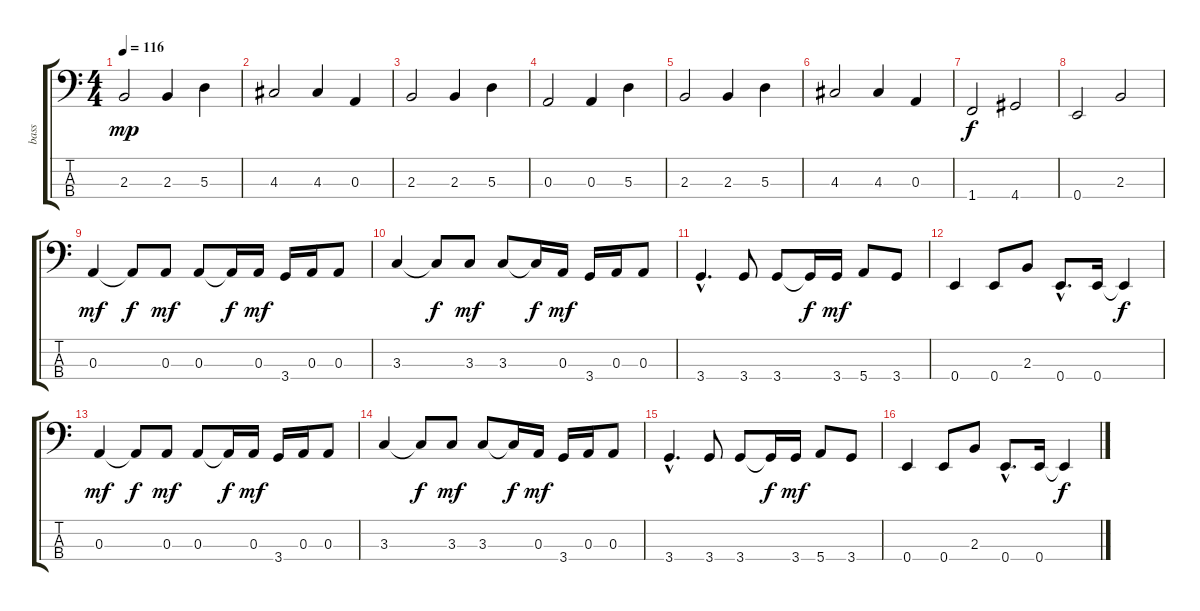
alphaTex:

\track ("bass" "bass") {instrument electricbassfinger}
\staff {score tabs}
\tuning (G2 D2 A1 E1) {hide}
\ts (4 4)
\tempo 116
\clef f4
\ks c
2.3.2{dy mp} 2.3.4 5.3.4 |
4.3.2 4.3.4 0.3.4 |
2.3.2 2.3.4 5.3.4 |
0.3.2 0.3.4 5.3.4 |
2.3.2 2.3.4 5.3.4 |
4.3.2 4.3.4 0.3.4 |
1.4.2{dy f} 4.4.2 |
0.4.2 2.3.2 |
0.3.4{dy mf} 0.3{t}.8{dy f} 0.3.8{dy mf} 0.3.8 0.3{t}.16{dy f} 0.3.16{dy mf} 3.4.16 0.3.16 0.3.8 |
3.3.4 3.3{t}.8{dy f} 3.3.8{dy mf} 3.3.8 3.3{t}.16{dy f} 0.3.16{dy mf} 3.4.16 0.3.16 0.3.8 |
3.4{hac}.4{d} 3.4.8 3.4.8 3.4{t}.16{dy f} 3.4.16{dy mf} 5.4.8 3.4.8 |
0.4.4 0.4.8 2.3.8 0.4{hac}.8{d} 0.4.16 0.4{t}.4{dy f} |
0.3.4{dy mf} 0.3{t}.8{dy f} 0.3.8{dy mf} 0.3.8 0.3{t}.16{dy f} 0.3.16{dy mf} 3.4.16 0.3.16 0.3.8 |
3.3.4 3.3{t}.8{dy f} 3.3.8{dy mf} 3.3.8 3.3{t}.16{dy f} 0.3.16{dy mf} 3.4.16 0.3.16 0.3.8 |
3.4{hac}.4{d} 3.4.8 3.4.8 3.4{t}.16{dy f} 3.4.16{dy mf} 5.4.8 3.4.8 |
0.4.4 0.4.8 2.3.8 0.4{hac}.8{d} 0.4.16 0.4{t}.4{dy f}
